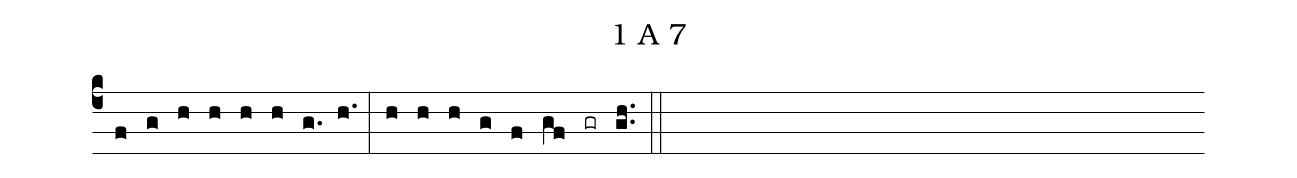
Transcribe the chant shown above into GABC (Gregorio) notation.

name: 1 A 7;
%%
(c4) (f)(g)(h) (h)(h)(h) (g.)(h.) (:) (h)(h)(h) (g)(f) (gf) (gr) (g.h.) (::)
